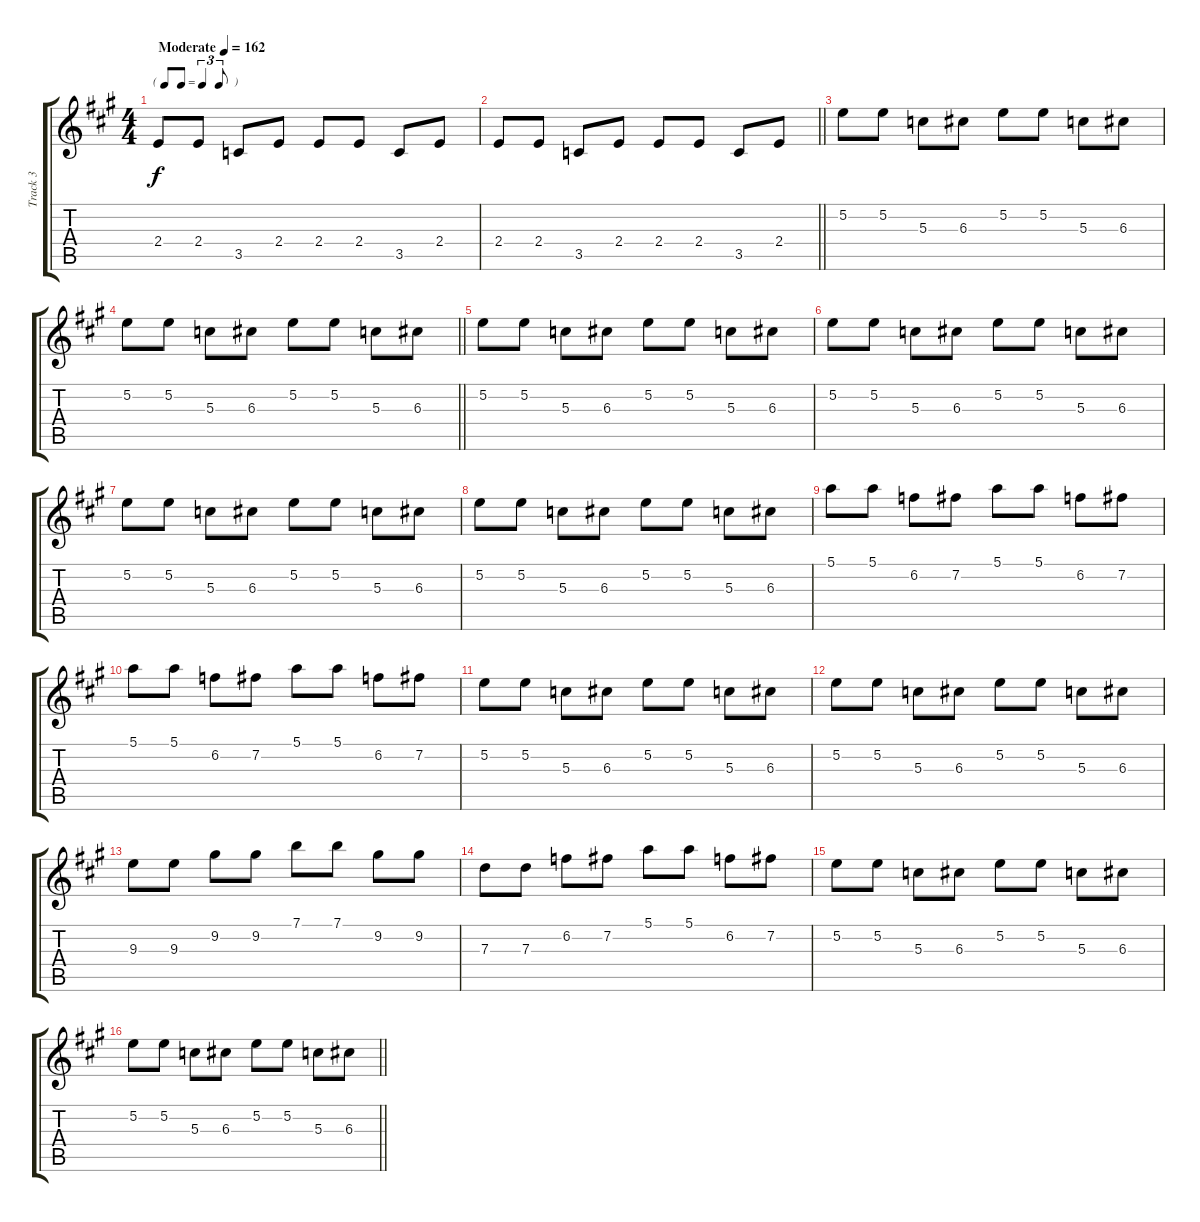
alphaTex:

\track ("Track 3" "Track 3") {instrument electricguitarclean}
\staff {score tabs}
\tuning (E4 B3 G3 D3 A2 E2) {hide}
\ts (4 4)
\tf triplet8th
\tempo (162 "Moderate")
\clef g2
\ks a
2.4.8{dy f instrument electricguitarclean} 2.4.8 3.5.8 2.4.8 2.4.8 2.4.8 3.5.8 2.4.8 |
\barLineRight lightlight
2.4.8 2.4.8 3.5.8 2.4.8 2.4.8 2.4.8 3.5.8 2.4.8 |
5.2.8 5.2.8 5.3.8 6.3.8 5.2.8 5.2.8 5.3.8 6.3.8 |
\barLineRight lightlight
5.2.8 5.2.8 5.3.8 6.3.8 5.2.8 5.2.8 5.3.8 6.3.8 |
5.2.8 5.2.8 5.3.8 6.3.8 5.2.8 5.2.8 5.3.8 6.3.8 |
5.2.8 5.2.8 5.3.8 6.3.8 5.2.8 5.2.8 5.3.8 6.3.8 |
5.2.8 5.2.8 5.3.8 6.3.8 5.2.8 5.2.8 5.3.8 6.3.8 |
5.2.8 5.2.8 5.3.8 6.3.8 5.2.8 5.2.8 5.3.8 6.3.8 |
5.1.8 5.1.8 6.2.8 7.2.8 5.1.8 5.1.8 6.2.8 7.2.8 |
5.1.8 5.1.8 6.2.8 7.2.8 5.1.8 5.1.8 6.2.8 7.2.8 |
5.2.8 5.2.8 5.3.8 6.3.8 5.2.8 5.2.8 5.3.8 6.3.8 |
5.2.8 5.2.8 5.3.8 6.3.8 5.2.8 5.2.8 5.3.8 6.3.8 |
9.3.8 9.3.8 9.2.8 9.2.8 7.1.8 7.1.8 9.2.8 9.2.8 |
7.3.8 7.3.8 6.2.8 7.2.8 5.1.8 5.1.8 6.2.8 7.2.8 |
5.2.8 5.2.8 5.3.8 6.3.8 5.2.8 5.2.8 5.3.8 6.3.8 |
\barLineRight lightlight
5.2.8 5.2.8 5.3.8 6.3.8 5.2.8 5.2.8 5.3.8 6.3.8
